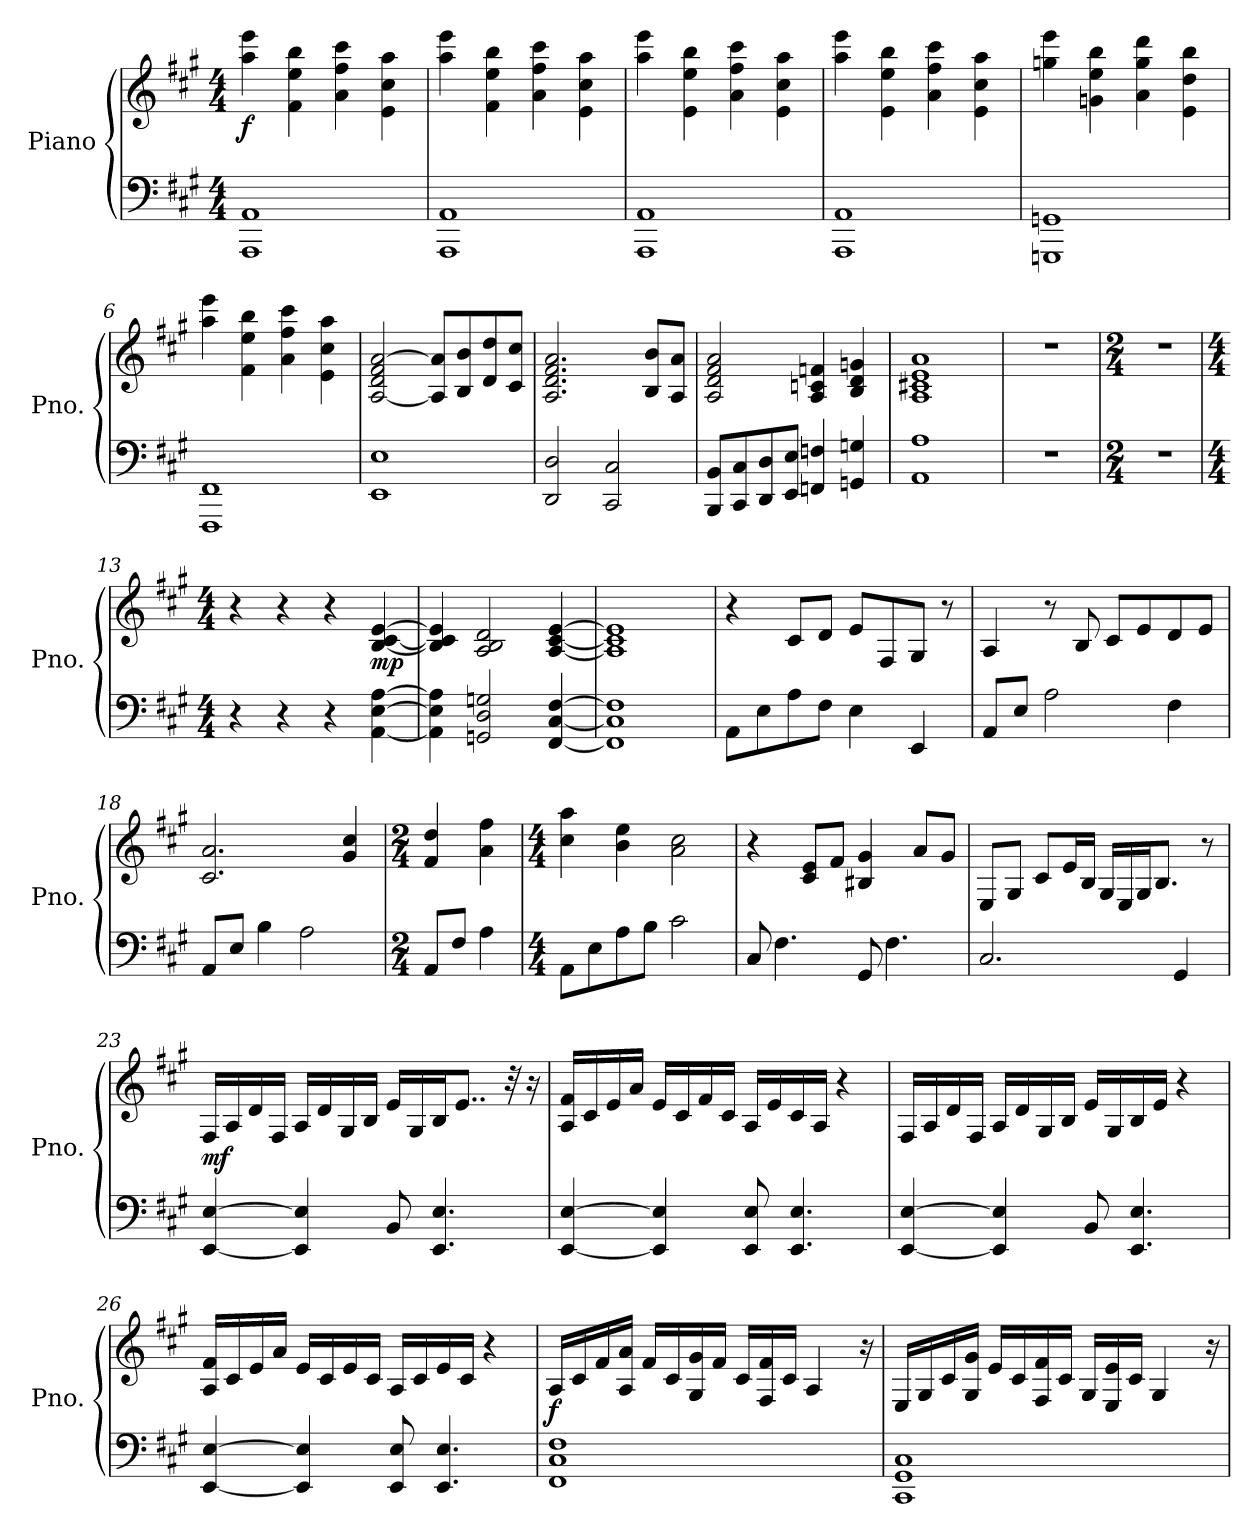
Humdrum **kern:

**kern	**kern	**dynam
*part1	*part1	*part1
*staff2	*staff1	*staff1/2
*I"Piano	*	*
*I'Pno.	*	*
*clefF4	*clefG2	*
*k[f#c#g#]	*k[f#c#g#]	*
*M4/4	*M4/4	*
*MM85	*MM85	*
=1	=1	=1
!	!	!LO:DY:b
1AAA 1AA	4aa\ 4eee\	f
.	4f#\ 4ee\ 4bb\	.
.	4a\ 4ff#\ 4ccc#\	.
.	4e\ 4cc#\ 4aa\	.
=2	=2	=2
1AAA 1AA	4aa\ 4eee\	.
.	4f#\ 4ee\ 4bb\	.
.	4a\ 4ff#\ 4ccc#\	.
.	4e\ 4cc#\ 4aa\	.
=3	=3	=3
1AAA 1AA	4aa\ 4eee\	.
.	4e\ 4ee\ 4bb\	.
.	4a\ 4ff#\ 4ccc#\	.
.	4e\ 4cc#\ 4aa\	.
=4	=4	=4
1AAA 1AA	4aa\ 4eee\	.
.	4e\ 4ee\ 4bb\	.
.	4a\ 4ff#\ 4ccc#\	.
.	4e\ 4cc#\ 4aa\	.
=5	=5	=5
1GGGn 1GGn	4ggn\ 4eee\	.
.	4gn\ 4ee\ 4bb\	.
.	4a\ 4gg\ 4ddd\	.
.	4e\ 4dd\ 4bb\	.
=6	=6	=6
1FFF# 1FF#	4aa\ 4eee\	.
.	4f#\ 4ee\ 4bb\	.
.	4a\ 4ff#\ 4ccc#\	.
.	4e\ 4cc#\ 4aa\	.
!!LO:LB:g=z
=7	=7	=7
1EE 1E	[2A/ 2d/ 2f#/ [2a/	.
.	8A/] 8a/]L	.
.	8B/ 8b/	.
.	8d/ 8dd/	.
.	8c#/ 8cc#/J	.
=8	=8	=8
2DD/ 2D/	2.A/ 2.d/ 2.f#/ 2.a/	.
2CC#/ 2C#/	.	.
.	8B/ 8b/L	.
.	8A/ 8a/J	.
=9	=9	=9
8BBB/ 8BB/L	2A/ 2d/ 2f#/ 2a/	.
8CC#/ 8C#/	.	.
8DD/ 8D/	.	.
8EE/ 8E/J	.	.
4FFn/ 4Fn/	4A/ 4cn/ 4fn/	.
4GGn/ 4Gn/	4B/ 4d/ 4gn/	.
=10	=10	=10
1AA 1A	1A 1c#X 1e 1a	.
=11	=11	=11
1r	1r	.
=12	=12	=12
*M2/4	*M2/4	*
2r	2r	.
=13	=13	=13
*M4/4	*M4/4	*
4r	4r	.
4r	4r	.
4r	4r	.
!	!	!LO:DY:b
[4AA\ [4E\ [4A\	[4B/ [4c#/ [4e/	mp
=14	=14	=14
4AA\] 4E\] 4A\]	4B/] 4c#/] 4e/]	.
2GGn/ 2D/ 2Gn/	2A/ 2B/ 2d/	.
[4FF#/ [4C#/ [4F#/	[4A/ [4c#/ [4e/	.
!!LO:LB:g=z
=15	=15	=15
1FF#] 1C#] 1F#]	1A] 1c#] 1e]	.
=16	=16	=16
8AA\L	4r	.
8E\	.	.
8A\	8c#/L	.
8F#\J	8d/J	.
4E\	8e/L	.
.	8F#/	.
4EE/	8G#/J	.
.	8r	.
=17	=17	=17
8AA/L	4A/	.
8E/J	.	.
2A\	8r	.
.	8B/	.
.	8c#/L	.
.	8e/	.
4F#\	8d/	.
.	8e/J	.
=18	=18	=18
8AA/L	2.c#/ 2.a/	.
8E/J	.	.
4B\	.	.
2A\	.	.
.	4g#/ 4cc#/	.
=19	=19	=19
*M2/4	*M2/4	*
8AA/L	4f#/ 4dd/	.
8F#/J	.	.
4A\	4a\ 4ff#\	.
=20	=20	=20
*M4/4	*M4/4	*
8AA\L	4cc#\ 4aa\	.
8E\	.	.
8A\	4b\ 4ee\	.
8B\J	.	.
2c#\	2a\ 2cc#\	.
!!LO:LB:g=z
=21	=21	=21
8C#/	4r	.
4.F#\	.	.
.	8c#/ 8e/L	.
.	8f#/J	.
8GG#/	4B#X/ 4g#/	.
4.F#\	.	.
.	8a/L	.
.	8g#/J	.
=22	=22	=22
2.C#/	8E/L	.
.	8G#/J	.
.	8c#/L	.
.	16e/L	.
.	16B/JJ	.
.	16G#/LL	.
.	16E/	.
.	16G#/J	.
.	8.B/J	.
4GG#/	.	.
.	8r	.
=23	=23	=23
!	!	!LO:DY:b
[4EE/ [4E/	16F#/LL	mf
.	16A/	.
.	16d/	.
.	16F#/JJ	.
4EE/] 4E/]	16A/LL	.
.	16d/	.
.	16G#/	.
.	16B/JJ	.
8BB/	16e/LL	.
.	16G#/	.
4.EE/ 4.E/	16B/J	.
.	8..e/J	.
.	32r	.
.	16r	.
!!LO:LB:g=z
=24	=24	=24
[4EE/ [4E/	16A/ 16f#/LL	.
.	16c#/	.
.	16e/	.
.	16a/JJ	.
4EE/] 4E/]	16e/LL	.
.	16c#/	.
.	16f#/	.
.	16c#/JJ	.
8EE/ 8E/	16A/LL	.
.	16e/	.
4.EE/ 4.E/	16c#/	.
.	16A/JJ	.
.	4r	.
=25	=25	=25
[4EE/ [4E/	16F#/LL	.
.	16A/	.
.	16d/	.
.	16F#/JJ	.
4EE/] 4E/]	16A/LL	.
.	16d/	.
.	16G#/	.
.	16B/JJ	.
8BB/	16e/LL	.
.	16G#/	.
4.EE/ 4.E/	16B/	.
.	16e/JJ	.
.	4r	.
=26	=26	=26
[4EE/ [4E/	16A/ 16f#/LL	.
.	16c#/	.
.	16e/	.
.	16a/JJ	.
4EE/] 4E/]	16e/LL	.
.	16c#/	.
.	16e/	.
.	16c#/JJ	.
8EE/ 8E/	16A/LL	.
.	16c#/	.
4.EE/ 4.E/	16e/	.
.	16c#/JJ	.
.	4r	.
!!LO:PB:g=z
=27	=27	=27
!	!	!LO:DY:b
1FF# 1C# 1F#	16A/LL	f
.	16c#/	.
.	16f#/	.
.	16A/ 16a/JJ	.
.	16f#/LL	.
.	16c#/	.
.	16G#/ 16g#/	.
.	16f#/JJ	.
.	16c#/LL	.
.	16F#/ 16f#/	.
.	16c#/JJ	.
.	4A/	.
.	16r	.
=28	=28	=28
1CC# 1GG# 1C#	16E/LL	.
.	16G#/	.
.	16c#/	.
.	16G#/ 16g#/JJ	.
.	16e/LL	.
.	16c#/	.
.	16F#/ 16f#/	.
.	16c#/JJ	.
.	16G#/LL	.
.	16E/ 16e/	.
.	16c#/JJ	.
.	4G#/	.
.	16r	.
=	=	=
*-	*-	*-
